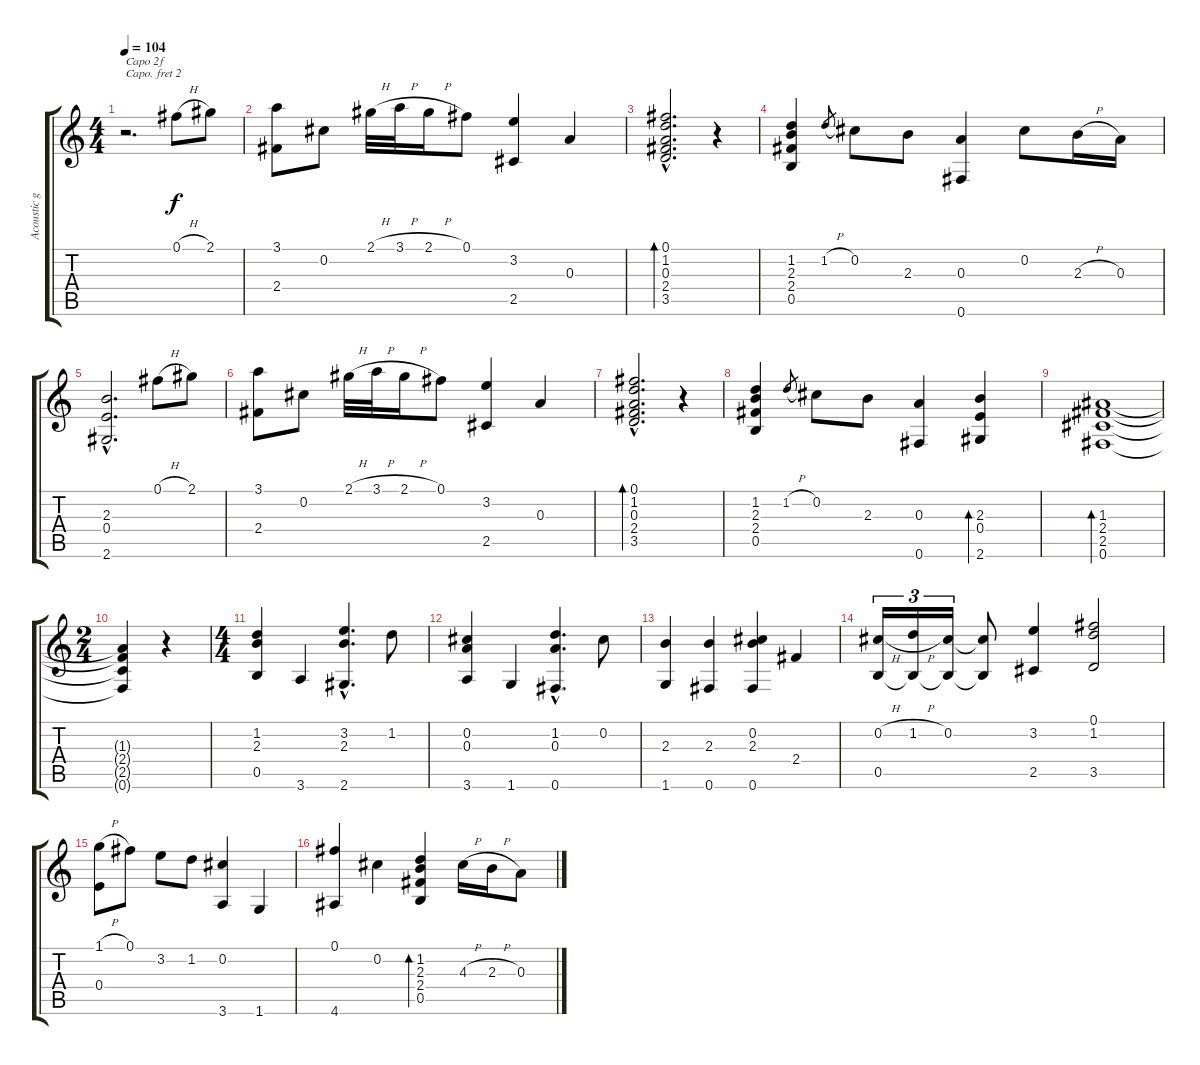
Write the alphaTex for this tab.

\track ("Acoustic guitar" "Acoustic g") {instrument acousticguitarsteel}
\staff {score tabs}
\capo 2
\tuning (E4 B3 G3 D3 A2 E2) {hide}
\ts (4 4)
\tempo 104
\clef g2
\ks c
r.2{d txt "Capo 2f" dy f instrument acousticguitarsteel} 0.1{h}.8 2.1.8 |
(3.1 2.4).8 0.2.8 2.1{h}.32 3.1{h}.32 2.1{h}.16 0.1.8 (3.2 2.5).4 0.3.4 |
(0.1{hac} 1.2{hac} 0.3{hac} 2.4{hac} 3.5{hac}).2{d bd 240} r.4 |
(1.2 2.3 2.4 0.5).4 1.2{h}.8{gr} 0.2.8 2.3.8 (0.3 0.6).4 0.2.8 2.3{h}.16 0.3.16 |
(2.3{hac} 0.4 2.6{hac}).2{d} 0.1{h}.8 2.1.8 |
(3.1 2.4).8 0.2.8 2.1{h}.32 3.1{h}.32 2.1{h}.16 0.1.8 (3.2 2.5).4 0.3.4 |
(0.1{hac} 1.2{hac} 0.3{hac} 2.4{hac} 3.5{hac}).2{d bd 240} r.4 |
(1.2 2.3 2.4 0.5).4 1.2{h}.8{gr} 0.2.8 2.3.8 (0.3 0.6).4 (2.3 0.4 2.6).4{bd 240} |
(1.3 2.4 2.5 0.6).1{bd 240} |
\ts (2 4)
(1.3{t} 2.4{t} 2.5{t} 0.6{t}).4 r.4 |
\ts (4 4)
(1.2 2.3 0.5).4 3.6.4 (3.2{hac} 2.3 2.6).4{d} 1.2.8 |
(0.2 0.3 3.6).4 1.6.4 (1.2{hac} 0.3 0.6).4{d} 0.2.8 |
(2.3 1.6).4 (2.3 0.6).4 (0.2 2.3 0.6).4 2.4.4 |
(0.2{h} 0.5).16{tu (3 2)} (1.2{h} 0.5{t}).16{tu (3 2)} (0.2 0.5{t}).16{tu (3 2)} (0.2{t} 0.5{t}).8 (3.2 2.5).4 (0.1 1.2 3.5).2 |
(1.1{h} 0.4).8 0.1.8 3.2.8 1.2.8 (0.2 3.6).4 1.6.4 |
(0.1 4.6).4 0.2.4 (1.2 2.3 2.4 0.5).4{bd 240} 4.3{h}.16 2.3{h}.16 0.3.8
